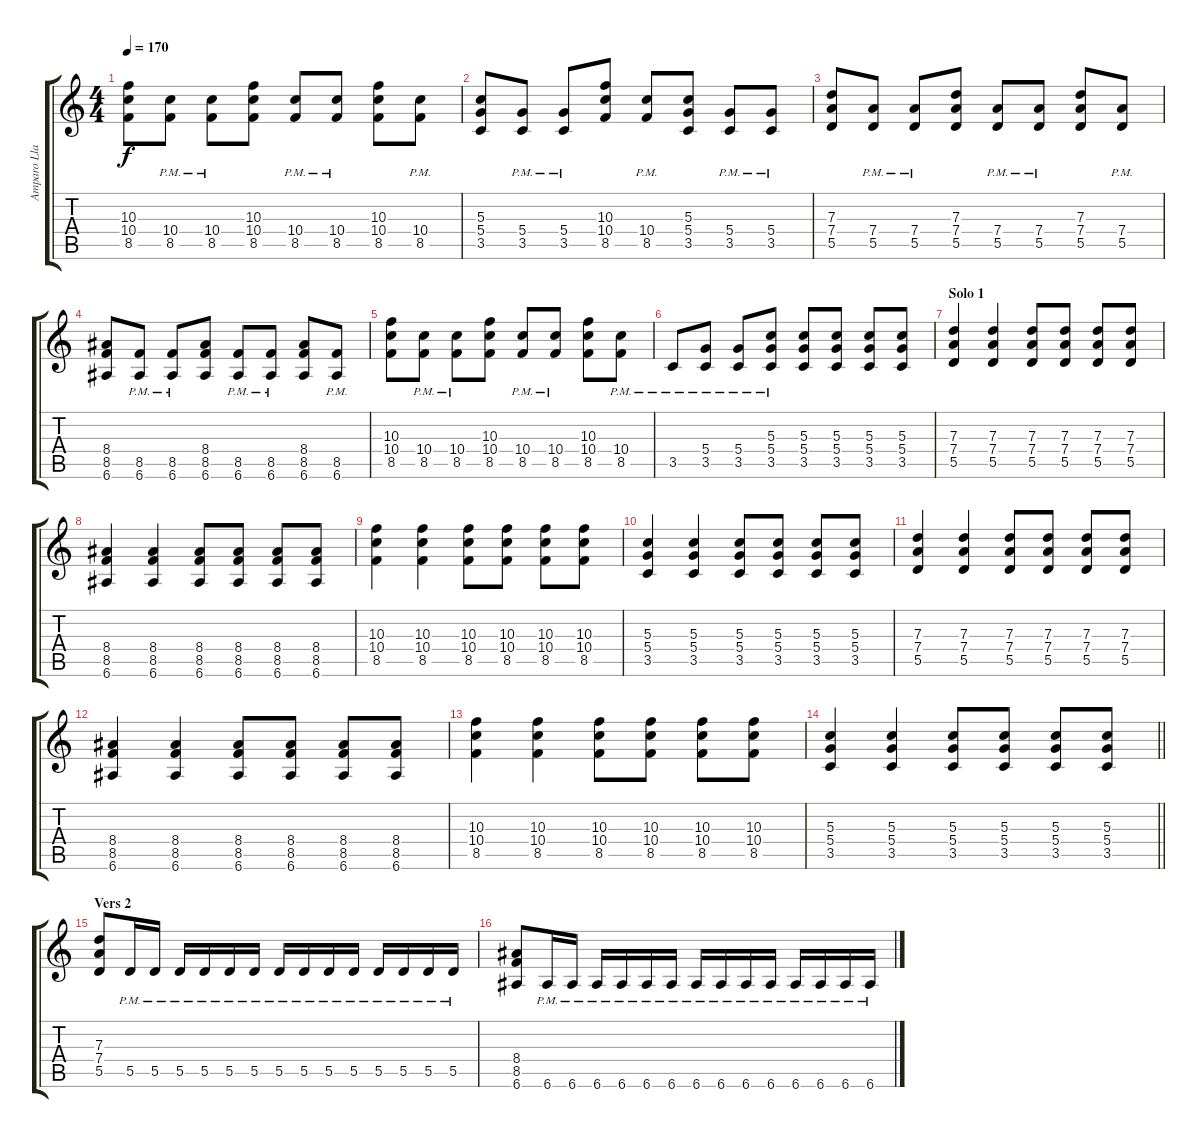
\track ("Amparo Llanos (Guitarra)" "Amparo Lla") {instrument distortionguitar}
\staff {score tabs}
\tuning (E4 B3 G3 D3 A2 E2) {hide}
\ts (4 4)
\tempo 170
\clef g2
\ks c
(10.3 10.4 8.5).8{dy f} (10.4{pm} 8.5{pm}).8 (10.4{pm} 8.5{pm}).8 (10.3 10.4 8.5).8 (10.4{pm} 8.5{pm}).8 (10.4{pm} 8.5{pm}).8 (10.3 10.4 8.5).8 (10.4{pm} 8.5{pm}).8 |
(5.3 5.4 3.5).8 (5.4{pm} 3.5{pm}).8 (5.4{pm} 3.5{pm}).8 (10.3 10.4 8.5).8 (10.4{pm} 8.5{pm}).8 (5.3 5.4 3.5).8 (5.4{pm} 3.5{pm}).8 (5.4{pm} 3.5{pm}).8 |
(7.3 7.4 5.5).8 (7.4{pm} 5.5{pm}).8 (7.4{pm} 5.5{pm}).8 (7.3 7.4 5.5).8 (7.4{pm} 5.5{pm}).8 (7.4{pm} 5.5{pm}).8 (7.3 7.4 5.5).8 (7.4{pm} 5.5{pm}).8 |
(8.4 8.5 6.6).8 (8.5{pm} 6.6{pm}).8 (8.5{pm} 6.6{pm}).8 (8.4 8.5 6.6).8 (8.5{pm} 6.6{pm}).8 (8.5{pm} 6.6{pm}).8 (8.4 8.5 6.6).8 (8.5{pm} 6.6{pm}).8 |
(10.3 10.4 8.5).8 (10.4{pm} 8.5{pm}).8 (10.4{pm} 8.5{pm}).8 (10.3 10.4 8.5).8 (10.4{pm} 8.5{pm}).8 (10.4{pm} 8.5{pm}).8 (10.3 10.4 8.5).8 (10.4{pm} 8.5{pm}).8 |
3.5{pm}.8 (5.4{pm} 3.5{pm}).8 (5.4{pm} 3.5{pm}).8 (5.3 5.4{pm} 3.5{pm}).8 (5.3 5.4 3.5).8 (5.3 5.4 3.5).8 (5.3 5.4 3.5).8 (5.3 5.4 3.5).8 |
\section ("" "Solo 1")
(7.3 7.4 5.5).4 (7.3 7.4 5.5).4 (7.3 7.4 5.5).8 (7.3 7.4 5.5).8 (7.3 7.4 5.5).8 (7.3 7.4 5.5).8 |
(8.4 8.5 6.6).4 (8.4 8.5 6.6).4 (8.4 8.5 6.6).8 (8.4 8.5 6.6).8 (8.4 8.5 6.6).8 (8.4 8.5 6.6).8 |
(10.3 10.4 8.5).4 (10.3 10.4 8.5).4 (10.3 10.4 8.5).8 (10.3 10.4 8.5).8 (10.3 10.4 8.5).8 (10.3 10.4 8.5).8 |
(5.3 5.4 3.5).4 (5.3 5.4 3.5).4 (5.3 5.4 3.5).8 (5.3 5.4 3.5).8 (5.3 5.4 3.5).8 (5.3 5.4 3.5).8 |
(7.3 7.4 5.5).4 (7.3 7.4 5.5).4 (7.3 7.4 5.5).8 (7.3 7.4 5.5).8 (7.3 7.4 5.5).8 (7.3 7.4 5.5).8 |
(8.4 8.5 6.6).4 (8.4 8.5 6.6).4 (8.4 8.5 6.6).8 (8.4 8.5 6.6).8 (8.4 8.5 6.6).8 (8.4 8.5 6.6).8 |
(10.3 10.4 8.5).4 (10.3 10.4 8.5).4 (10.3 10.4 8.5).8 (10.3 10.4 8.5).8 (10.3 10.4 8.5).8 (10.3 10.4 8.5).8 |
\barLineRight lightlight
(5.3 5.4 3.5).4 (5.3 5.4 3.5).4 (5.3 5.4 3.5).8 (5.3 5.4 3.5).8 (5.3 5.4 3.5).8 (5.3 5.4 3.5).8 |
\section ("" "Vers 2")
(7.3 7.4 5.5).8 5.5{pm}.16 5.5{pm}.16 5.5{pm}.16 5.5{pm}.16 5.5{pm}.16 5.5{pm}.16 5.5{pm}.16 5.5{pm}.16 5.5{pm}.16 5.5{pm}.16 5.5{pm}.16 5.5{pm}.16 5.5{pm}.16 5.5{pm}.16 |
(8.4 8.5 6.6).8 6.6{pm}.16 6.6{pm}.16 6.6{pm}.16 6.6{pm}.16 6.6{pm}.16 6.6{pm}.16 6.6{pm}.16 6.6{pm}.16 6.6{pm}.16 6.6{pm}.16 6.6{pm}.16 6.6{pm}.16 6.6{pm}.16 6.6{pm}.16
